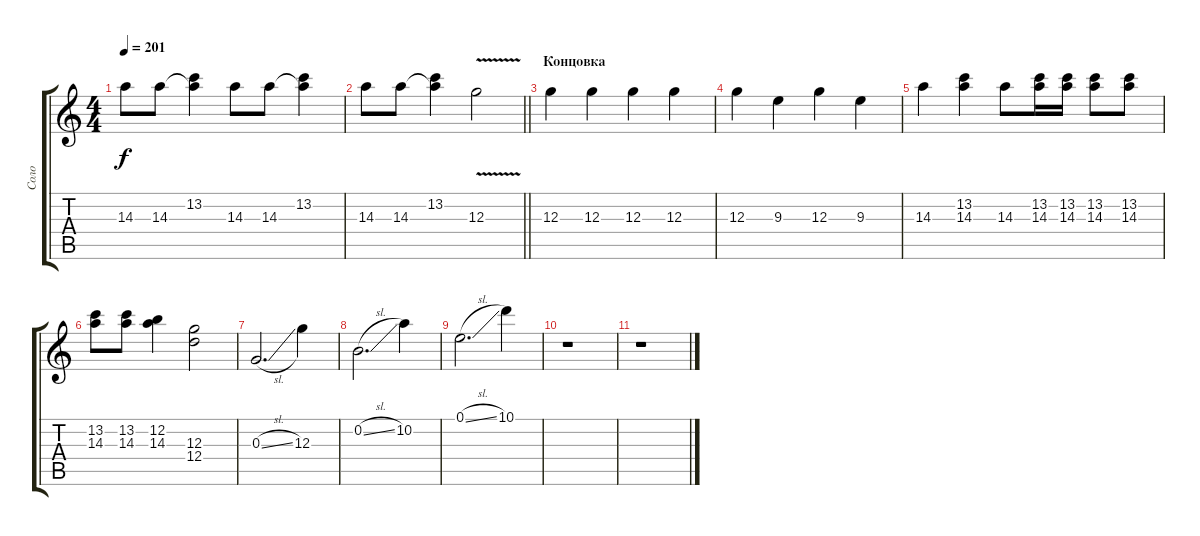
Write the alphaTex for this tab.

\track ("Соло" "Соло") {instrument overdrivenguitar}
\staff {score tabs}
\tuning (E4 B3 G3 D3 A2 E2) {hide}
\ts (4 4)
\tempo 201
\clef g2
\ks c
14.3.8{dy f} 14.3.8 (13.2 14.3{t}).4 14.3.8 14.3.8 (13.2 14.3{t}).4 |
\barLineRight lightlight
14.3.8 14.3.8 (13.2 14.3{t}).4 12.3{v}.2 |
\section ("" "Концовка")
12.3.4 12.3.4 12.3.4 12.3.4 |
12.3.4 9.3.4 12.3.4 9.3.4 |
14.3.4 (13.2 14.3).4 14.3.8 (13.2 14.3).16 (13.2 14.3).16 (13.2 14.3).8 (13.2 14.3).8 |
(13.2 14.3).8 (13.2 14.3).8 (12.2 14.3).4 (12.3 12.4).2 |
0.3{sl}.2{d} 12.3.4 |
0.2{sl}.2{d} 10.2.4 |
0.1{sl}.2{d} 10.1.4 |
r.1 |
r.1
